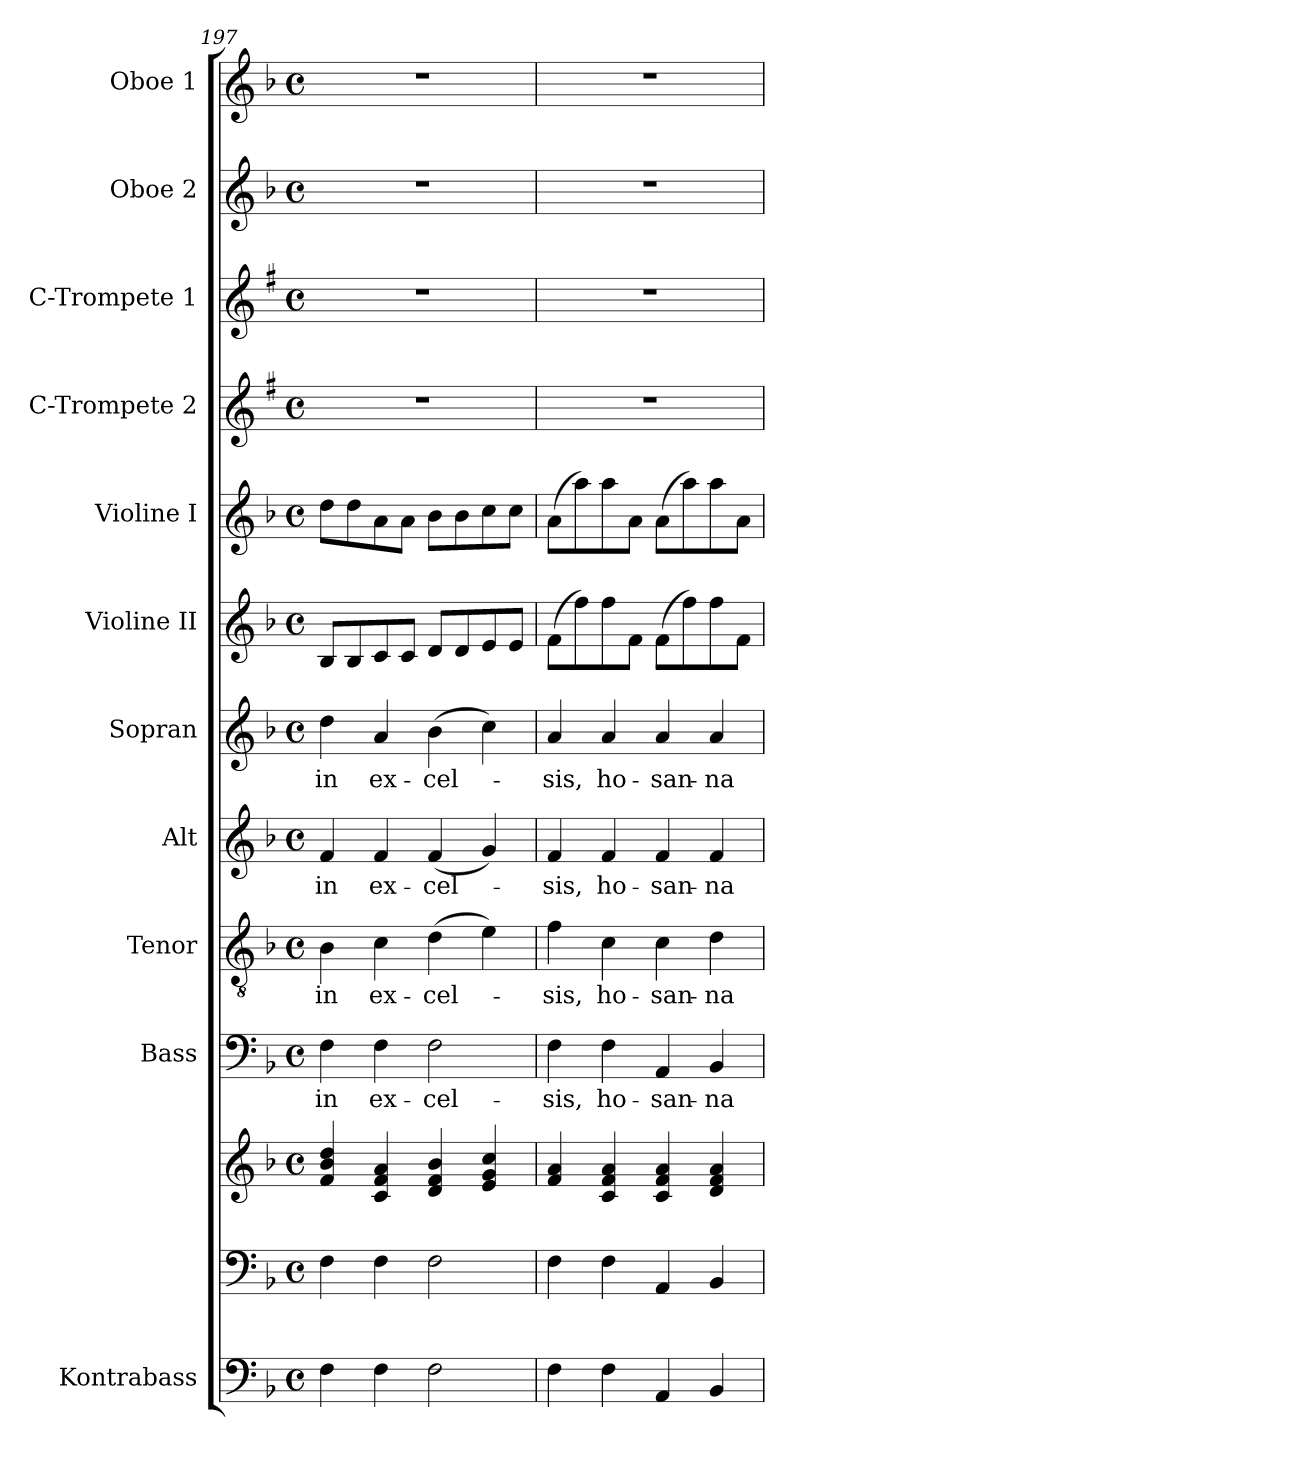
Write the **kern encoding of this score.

**kern	**kern	**kern	**kern	**text	**kern	**text	**kern	**text	**kern	**text	**kern	**kern	**kern	**kern	**kern	**kern
*part12	*part11	*part11	*part10	*part10	*part9	*part9	*part8	*part8	*part7	*part7	*part6	*part5	*part4	*part3	*part2	*part1
*staff13	*staff12	*staff11	*staff10	*staff10	*staff9	*staff9	*staff8	*staff8	*staff7	*staff7	*staff6	*staff5	*staff4	*staff3	*staff2	*staff1
*I"Kontrabass	*	*	*I"Bass	*	*I"Tenor	*	*I"Alt	*	*I"Sopran	*	*I"Violine II	*I"Violine I	*I"C-Trompete 2	*I"C-Trompete 1	*I"Oboe 2	*I"Oboe 1
*I'Kb.	*	*	*I'B.	*	*I'T.	*	*I'A.	*	*I'S.	*	*I'Vl. II	*I'Vl. I	*I'C Trp. 2	*I'C Trp. 1	*I'Ob. 2	*I'Ob. 1
*clefF4	*clefF4	*clefG2	*clefF4	*	*clefGv2	*	*clefG2	*	*clefG2	*	*clefG2	*clefG2	*clefG2	*clefG2	*clefG2	*clefG2
*ITrd7c12	*	*	*	*	*	*	*	*	*	*	*	*	*ITrd1c2	*ITrd1c2	*	*
*k[b-]	*k[b-]	*k[b-]	*k[b-]	*	*k[b-]	*	*k[b-]	*	*k[b-]	*	*k[b-]	*k[b-]	*k[b-]	*k[b-]	*k[b-]	*k[b-]
*F:	*F:	*F:	*F:	*	*F:	*	*F:	*	*F:	*	*F:	*F:	*F:	*F:	*F:	*F:
*M4/4	*M4/4	*M4/4	*M4/4	*	*M4/4	*	*M4/4	*	*M4/4	*	*M4/4	*M4/4	*M4/4	*M4/4	*M4/4	*M4/4
*met(c)	*met(c)	*met(c)	*met(c)	*	*met(c)	*	*met(c)	*	*met(c)	*	*met(c)	*met(c)	*met(c)	*met(c)	*met(c)	*met(c)
=197	=197	=197	=197	=197	=197	=197	=197	=197	=197	=197	=197	=197	=197	=197	=197	=197
!	!	!	!	!LO:LY:b	!	!LO:LY:b	!	!LO:LY:b	!	!LO:LY:b	!	!	!	!	!	!
4FF\	4F\	4f/ 4b-/ 4dd/	4F\	in	4B-\	in	4f/	in	4dd\	in	8B-/L	8dd\L	1r	1r	1r	1r
.	.	.	.	.	.	.	.	.	.	.	8B-/	8dd\	.	.	.	.
!	!	!	!	!LO:LY:b	!	!LO:LY:b	!	!LO:LY:b	!	!LO:LY:b	!	!	!	!	!	!
4FF\	4F\	4c/ 4f/ 4a/	4F\	ex-	4c\	ex-	4f/	ex-	4a/	ex-	8c/	8a\	.	.	.	.
.	.	.	.	.	.	.	.	.	.	.	8c/J	8a\J	.	.	.	.
!	!	!	!	!LO:LY:b	!	!LO:LY:b	!	!LO:LY:b	!	!LO:LY:b	!	!	!	!	!	!
2FF\	2F\	4d/ 4f/ 4b-/	2F\	-cel-	(>4d\	-cel-	(<4f/	-cel-	(>4b-\	-cel-	8d/L	8b-\L	.	.	.	.
.	.	.	.	.	.	.	.	.	.	.	8d/	8b-\	.	.	.	.
.	.	4e/ 4g/ 4cc/	.	.	4e\)	.	4g/)	.	4cc\)	.	8e/	8cc\	.	.	.	.
.	.	.	.	.	.	.	.	.	.	.	8e/J	8cc\J	.	.	.	.
=198	=198	=198	=198	=198	=198	=198	=198	=198	=198	=198	=198	=198	=198	=198	=198	=198
!	!	!	!	!LO:LY:b	!	!LO:LY:b	!	!LO:LY:b	!	!LO:LY:b	!	!	!	!	!	!
4FF\	4F\	4f/ 4a/	4F\	-sis,	4f\	-sis,	4f/	-sis,	4a/	-sis,	(>8f\L	(>8a\L	1r	1r	1r	1r
.	.	.	.	.	.	.	.	.	.	.	8ff\)	8aa\)	.	.	.	.
!	!	!	!	!LO:LY:b	!	!LO:LY:b	!	!LO:LY:b	!	!LO:LY:b	!	!	!	!	!	!
4FF\	4F\	4c/ 4f/ 4a/	4F\	ho-	4c\	ho-	4f/	ho-	4a/	ho-	8ff\	8aa\	.	.	.	.
.	.	.	.	.	.	.	.	.	.	.	8f\J	8a\J	.	.	.	.
!	!	!	!	!LO:LY:b	!	!LO:LY:b	!	!LO:LY:b	!	!LO:LY:b	!	!	!	!	!	!
4AAA/	4AA/	4c/ 4f/ 4a/	4AA/	-san-	4c\	-san-	4f/	-san-	4a/	-san-	(>8f\L	(>8a\L	.	.	.	.
.	.	.	.	.	.	.	.	.	.	.	8ff\)	8aa\)	.	.	.	.
!	!	!	!	!LO:LY:b	!	!LO:LY:b	!	!LO:LY:b	!	!LO:LY:b	!	!	!	!	!	!
4BBB-/	4BB-/	4d/ 4f/ 4a/	4BB-/	-na	4d\	-na	4f/	-na	4a/	-na	8ff\	8aa\	.	.	.	.
.	.	.	.	.	.	.	.	.	.	.	8f\J	8a\J	.	.	.	.
=	=	=	=	=	=	=	=	=	=	=	=	=	=	=	=	=
*-	*-	*-	*-	*-	*-	*-	*-	*-	*-	*-	*-	*-	*-	*-	*-	*-
